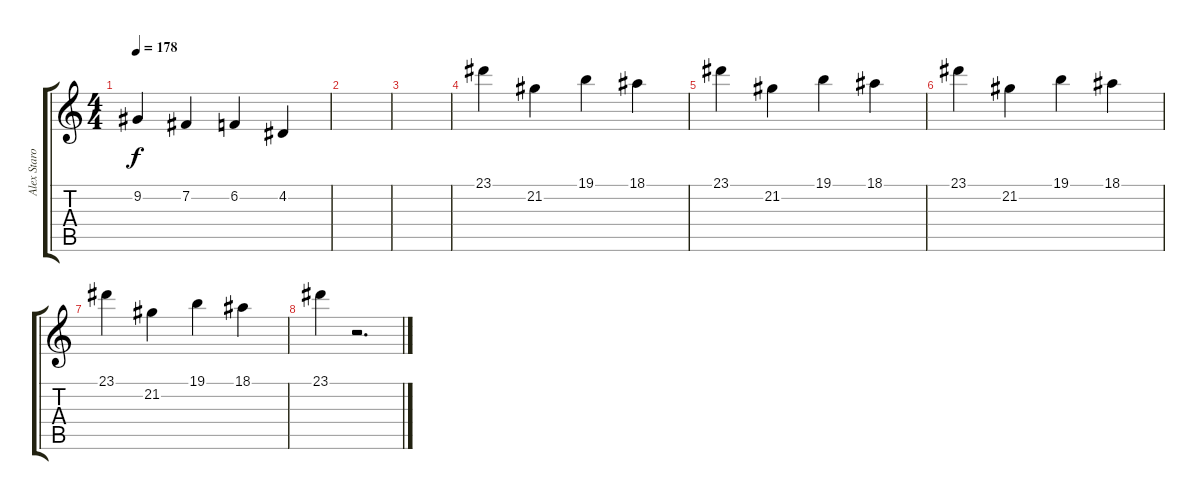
\track ("Alex Staropoli" "Alex Staro") {instrument tremolostrings}
\staff {score tabs}
\tuning (E4 B3 G3 D3 A2 E2) {hide}
\ts (4 4)
\tempo 178
\clef g2
\ks c
9.2.4{dy f} 7.2.4 6.2.4 4.2.4 |
|
|
23.1.4 21.2.4 19.1.4 18.1.4 |
23.1.4 21.2.4 19.1.4 18.1.4 |
23.1.4 21.2.4 19.1.4 18.1.4 |
23.1.4 21.2.4 19.1.4 18.1.4 |
23.1.4 r.2{d}
